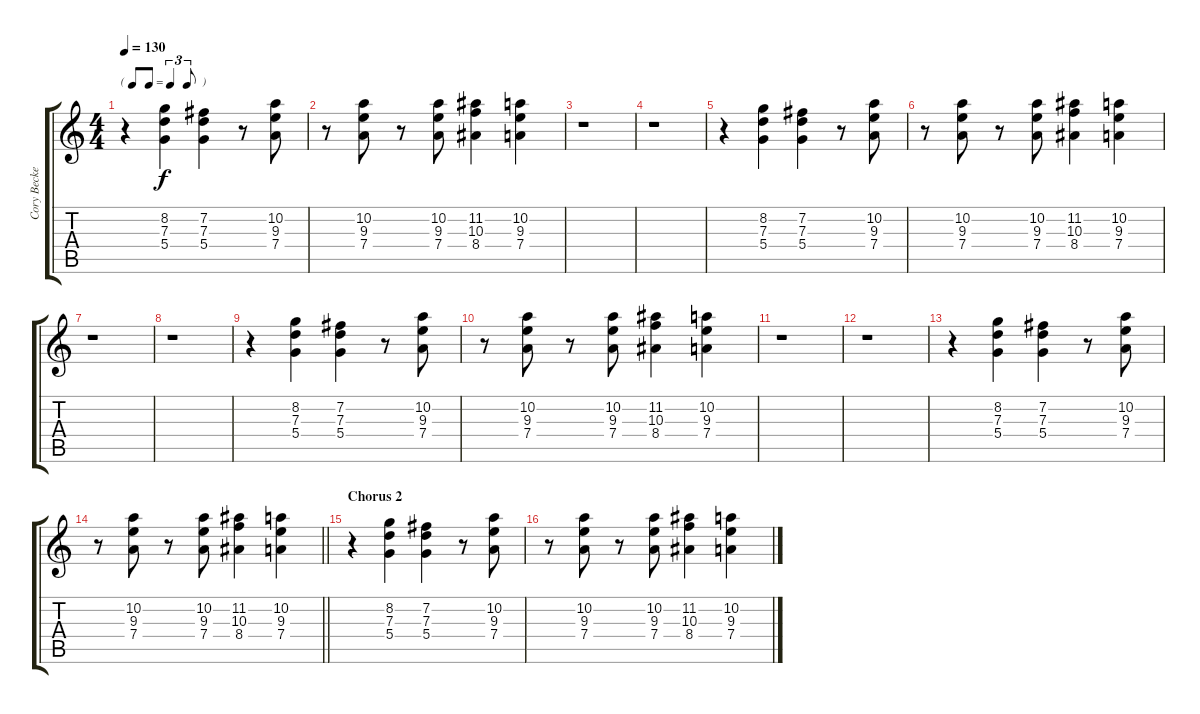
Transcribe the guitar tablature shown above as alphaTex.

\track ("Cory Becker" "Cory Becke") {instrument overdrivenguitar}
\staff {score tabs}
\tuning (E4 B3 G3 D3 A2 E2) {hide}
\ts (4 4)
\tf triplet8th
\tempo 130
\clef g2
\ks c
r.4{dy f} (8.2 7.3 5.4).4 (7.2 7.3 5.4).4 r.8 (10.2 9.3 7.4).8 |
r.8 (10.2 9.3 7.4).8 r.8 (10.2 9.3 7.4).8 (11.2 10.3 8.4).4 (10.2 9.3 7.4).4 |
r.1 |
r.1 |
r.4 (8.2 7.3 5.4).4 (7.2 7.3 5.4).4 r.8 (10.2 9.3 7.4).8 |
r.8 (10.2 9.3 7.4).8 r.8 (10.2 9.3 7.4).8 (11.2 10.3 8.4).4 (10.2 9.3 7.4).4 |
r.1 |
r.1 |
r.4 (8.2 7.3 5.4).4 (7.2 7.3 5.4).4 r.8 (10.2 9.3 7.4).8 |
r.8 (10.2 9.3 7.4).8 r.8 (10.2 9.3 7.4).8 (11.2 10.3 8.4).4 (10.2 9.3 7.4).4 |
r.1 |
r.1 |
r.4 (8.2 7.3 5.4).4 (7.2 7.3 5.4).4 r.8 (10.2 9.3 7.4).8 |
\barLineRight lightlight
r.8 (10.2 9.3 7.4).8 r.8 (10.2 9.3 7.4).8 (11.2 10.3 8.4).4 (10.2 9.3 7.4).4 |
\section ("" "Chorus 2")
r.4 (8.2 7.3 5.4).4 (7.2 7.3 5.4).4 r.8 (10.2 9.3 7.4).8 |
r.8 (10.2 9.3 7.4).8 r.8 (10.2 9.3 7.4).8 (11.2 10.3 8.4).4 (10.2 9.3 7.4).4
